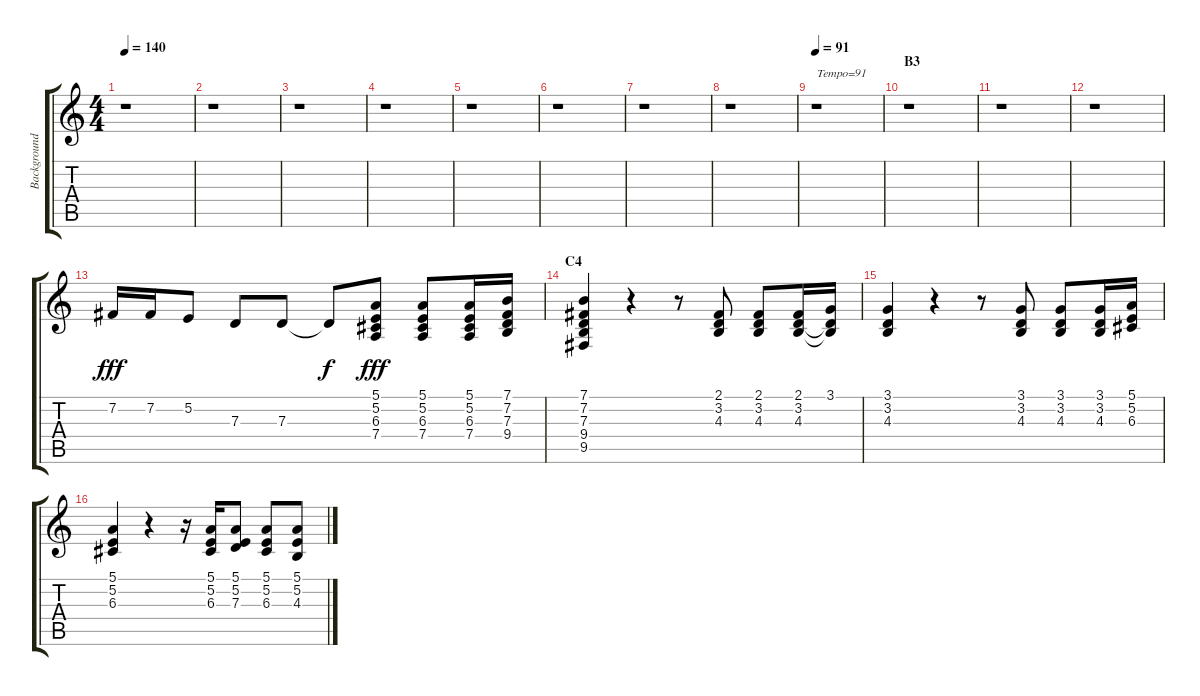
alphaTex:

\track ("Background Vocals" "Background") {instrument synthvoice}
\staff {score tabs}
\tuning (E4 B3 G3 D3 A2 E2) {hide}
\ts (4 4)
\tempo 140
\clef g2
\ks c
r.1{dy f} |
r.1 |
r.1 |
r.1 |
r.1 |
r.1 |
r.1 |
r.1 |
\tempo 91
r.1{txt "Tempo=91"} |
\section ("" "B3")
r.1 |
r.1 |
r.1 |
7.2.16{dy fff instrument synthvoice} 7.2.16 5.2.8 7.3.8 7.3.8 7.3{t}.8{dy f} (5.1 5.2 6.3 7.4).8{dy fff} (5.1 5.2 6.3 7.4).8 (5.1 5.2 6.3 7.4).16 (7.1 7.2 7.3 9.4).16 |
\section ("" "C4")
(7.1 7.2 7.3 9.4 9.5).4 r.4 r.8 (2.1 3.2 4.3).8 (2.1 3.2 4.3).8 (2.1 3.2 4.3).16 (3.1 3.2{t} 4.3{t}).16 |
(3.1 3.2 4.3).4 r.4 r.8 (3.1 3.2 4.3).8 (3.1 3.2 4.3).8 (3.1 3.2 4.3).16 (5.1 5.2 6.3).16 |
(5.1 5.2 6.3).4 r.4 r.16 (5.1 5.2 6.3).16 (5.1 5.2 7.3).8 (5.1 5.2 6.3).8 (5.1 5.2 4.3).8
